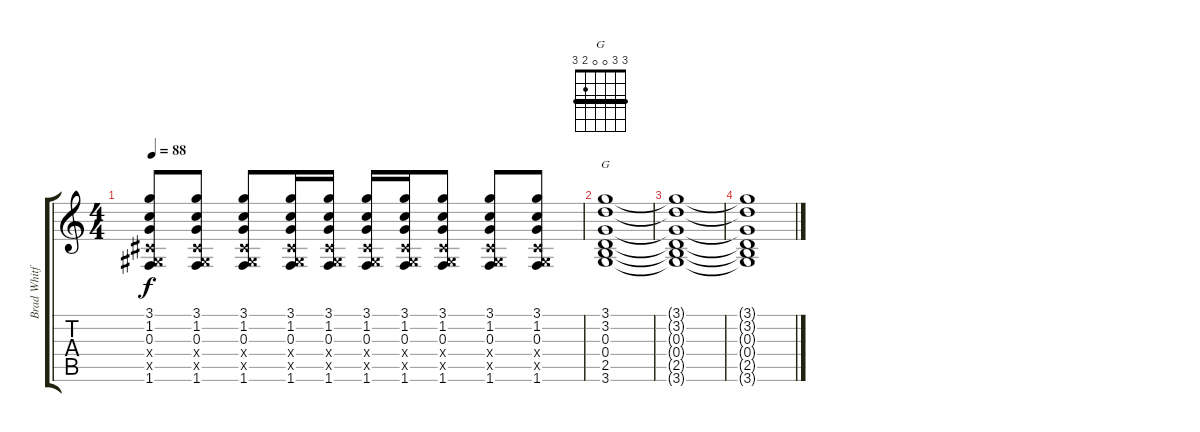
\track ("Brad Whitford (Gtr. 2)" "Brad Whitf") {instrument acousticguitarsteel}
\staff {score tabs}
\tuning (E4 B3 G3 D3 A2 E2) {hide}
\chord ("G" 3 3 0 0 2 3) {barre 3}
\ts (4 4)
\tempo 88
\clef g2
\ks c
(3.1 1.2 0.3 -1.4{x} -1.5{x} 1.6).8{dy f} (3.1 1.2 0.3 -1.4{x} -1.5{x} 1.6).8 (3.1 1.2 0.3 -1.4{x} -1.5{x} 1.6).8 (3.1 1.2 0.3 -1.4{x} -1.5{x} 1.6).16 (3.1 1.2 0.3 -1.4{x} -1.5{x} 1.6).16 (3.1 1.2 0.3 -1.4{x} -1.5{x} 1.6).16 (3.1 1.2 0.3 -1.4{x} -1.5{x} 1.6).16 (3.1 1.2 0.3 -1.4{x} -1.5{x} 1.6).8 (3.1 1.2 0.3 -1.4{x} -1.5{x} 1.6).8 (3.1 1.2 0.3 -1.4{x} -1.5{x} 1.6).8 |
(3.1 3.2 0.3 0.4 2.5 3.6).1{ch "G"} |
(3.1{t} 3.2{t} 0.3{t} 0.4{t} 2.5{t} 3.6{t}).1 |
(3.1{t} 3.2{t} 0.3{t} 0.4{t} 2.5{t} 3.6{t}).1
